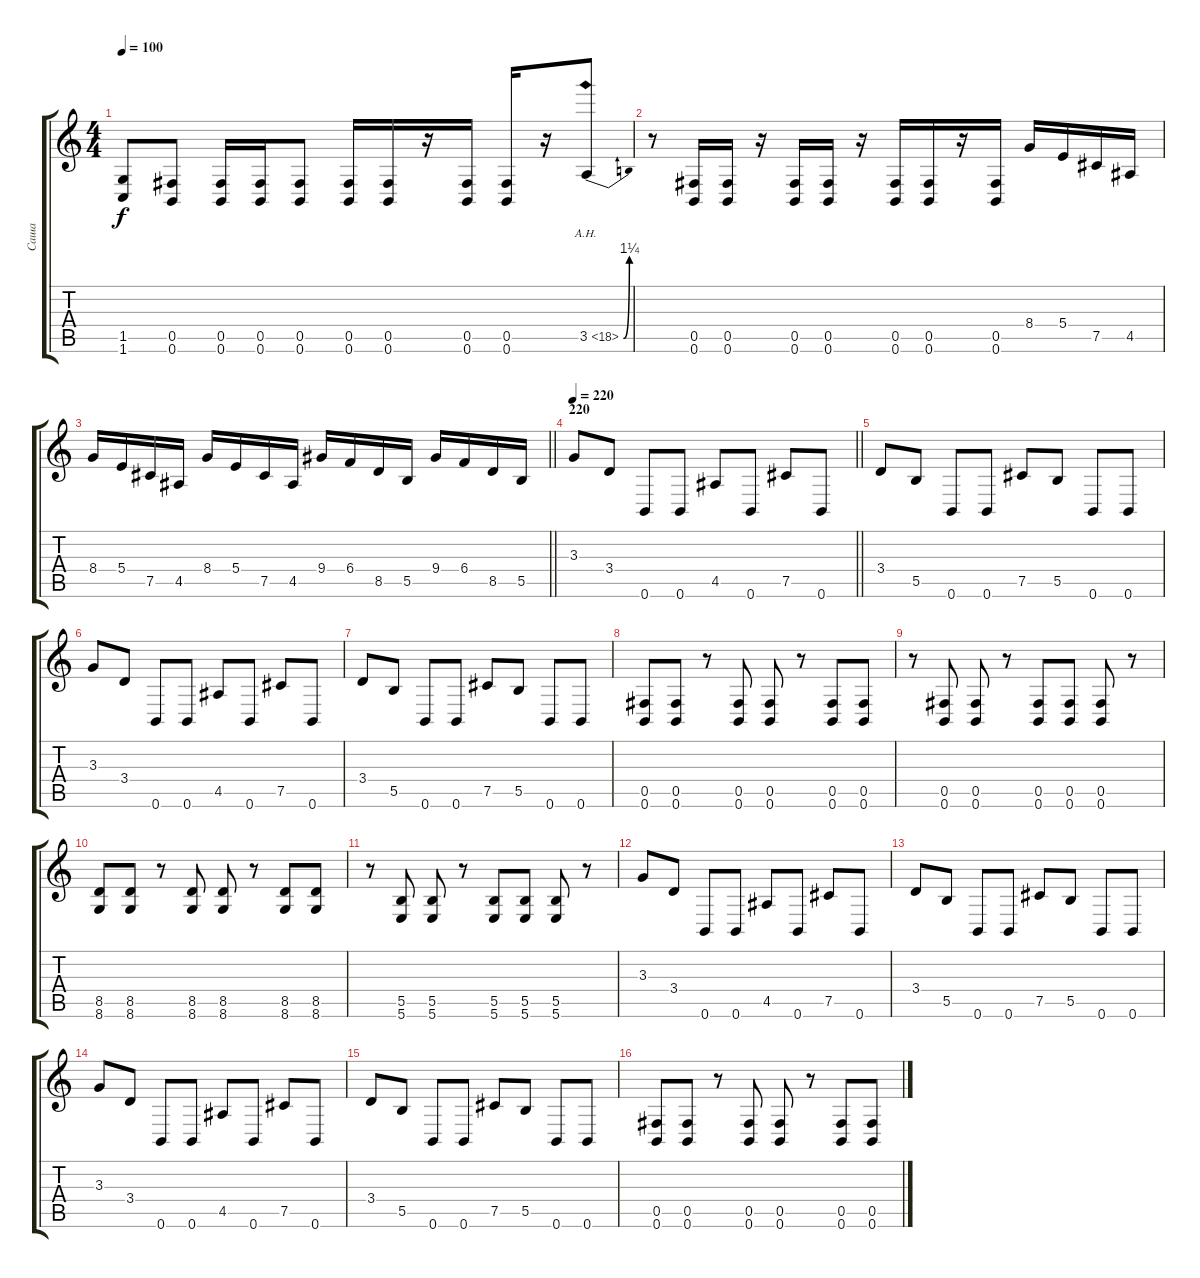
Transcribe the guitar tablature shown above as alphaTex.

\track ("Саша" "Саша") {instrument distortionguitar}
\staff {score tabs}
\tuning (Db4 Ab3 E3 B2 Gb2 B1) {hide}
\ts (4 4)
\tempo 100
\clef g2
\ks c
(1.5 1.6).8{dy f} (0.5 0.6).8 (0.5 0.6).16 (0.5 0.6).16 (0.5 0.6).8 (0.5 0.6).16 (0.5 0.6).16 r.16 (0.5 0.6).16 (0.5 0.6).16 r.16 3.5{be (bend 0 0 60 5) ah 15}.8 |
r.8 (0.5 0.6).16 (0.5 0.6).16 r.16 (0.5 0.6).16 (0.5 0.6).16 r.16 (0.5 0.6).16 (0.5 0.6).16 r.16 (0.5 0.6).16 8.4.16 5.4.16 7.5.16 4.5.16 |
\barLineRight lightlight
8.4.16 5.4.16 7.5.16 4.5.16 8.4.16 5.4.16 7.5.16 4.5.16 9.4.16 6.4.16 8.5.16 5.5.16 9.4.16 6.4.16 8.5.16 5.5.16 |
\section ("" "220")
\tempo 220
\barLineRight lightlight
3.3.8 3.4.8 0.6.8 0.6.8 4.5.8 0.6.8 7.5.8 0.6.8 |
\section ("" "")
3.4.8 5.5.8 0.6.8 0.6.8 7.5.8 5.5.8 0.6.8 0.6.8 |
3.3.8 3.4.8 0.6.8 0.6.8 4.5.8 0.6.8 7.5.8 0.6.8 |
3.4.8 5.5.8 0.6.8 0.6.8 7.5.8 5.5.8 0.6.8 0.6.8 |
(0.5 0.6).8 (0.5 0.6).8 r.8 (0.5 0.6).8 (0.5 0.6).8 r.8 (0.5 0.6).8 (0.5 0.6).8 |
r.8 (0.5 0.6).8 (0.5 0.6).8 r.8 (0.5 0.6).8 (0.5 0.6).8 (0.5 0.6).8 r.8 |
(8.5 8.6).8 (8.5 8.6).8 r.8 (8.5 8.6).8 (8.5 8.6).8 r.8 (8.5 8.6).8 (8.5 8.6).8 |
r.8 (5.5 5.6).8 (5.5 5.6).8 r.8 (5.5 5.6).8 (5.5 5.6).8 (5.5 5.6).8 r.8 |
3.3.8 3.4.8 0.6.8 0.6.8 4.5.8 0.6.8 7.5.8 0.6.8 |
3.4.8 5.5.8 0.6.8 0.6.8 7.5.8 5.5.8 0.6.8 0.6.8 |
3.3.8 3.4.8 0.6.8 0.6.8 4.5.8 0.6.8 7.5.8 0.6.8 |
3.4.8 5.5.8 0.6.8 0.6.8 7.5.8 5.5.8 0.6.8 0.6.8 |
(0.5 0.6).8 (0.5 0.6).8 r.8 (0.5 0.6).8 (0.5 0.6).8 r.8 (0.5 0.6).8 (0.5 0.6).8
